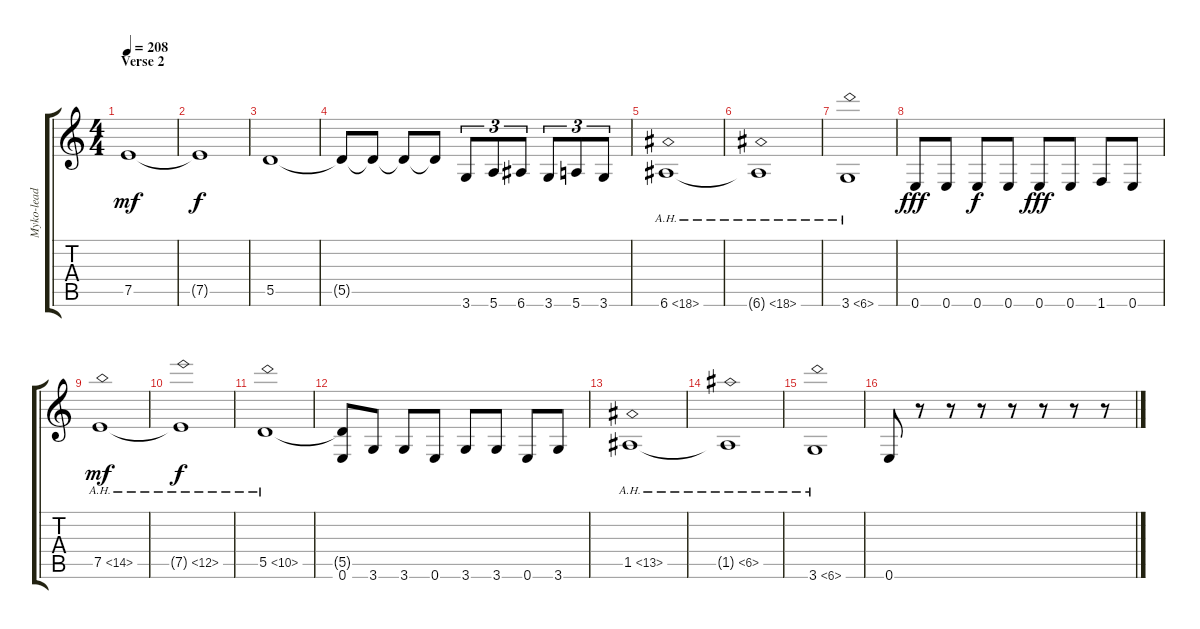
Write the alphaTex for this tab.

\track ("Myko-lead" "Myko-lead") {instrument distortionguitar}
\staff {score tabs}
\tuning (E4 B3 G3 D3 A2 E2) {hide}
\ts (4 4)
\section ("" "Verse 2")
\tempo 208
\clef g2
\ks c
7.5.1{dy mf} |
7.5{t}.1{dy f} |
5.5.1 |
5.5{t}.8 5.5{t}.8 5.5{t}.8 5.5{t}.8 3.6.8{tu (3 2)} 5.6.8{tu (3 2)} 6.6.8{tu (3 2)} 3.6.8{tu (3 2)} 5.6.8{tu (3 2)} 3.6.8{tu (3 2)} |
6.6{ah 12}.1{instrument guitarharmonics} |
6.6{ah 12 t}.1{instrument guitarharmonics} |
3.6{ah 3}.1{instrument guitarharmonics} |
0.6.8{dy fff instrument distortionguitar} 0.6.8 0.6.8{dy f} 0.6.8 0.6.8{dy fff} 0.6.8 1.6.8 0.6.8 |
7.5{ah 7}.1{dy mf instrument guitarharmonics} |
7.5{ah 5 t}.1{dy f instrument guitarharmonics} |
5.5{ah 5}.1{instrument guitarharmonics} |
(5.5{t} 0.6).8{instrument distortionguitar} 3.6.8 3.6.8 0.6.8 3.6.8 3.6.8 0.6.8 3.6.8 |
1.5{ah 12}.1{instrument guitarharmonics} |
1.5{ah 5 t}.1{instrument guitarharmonics} |
3.6{ah 3}.1{instrument guitarharmonics} |
0.6.8{instrument distortionguitar} r.8 r.8 r.8 r.8 r.8 r.8 r.8
